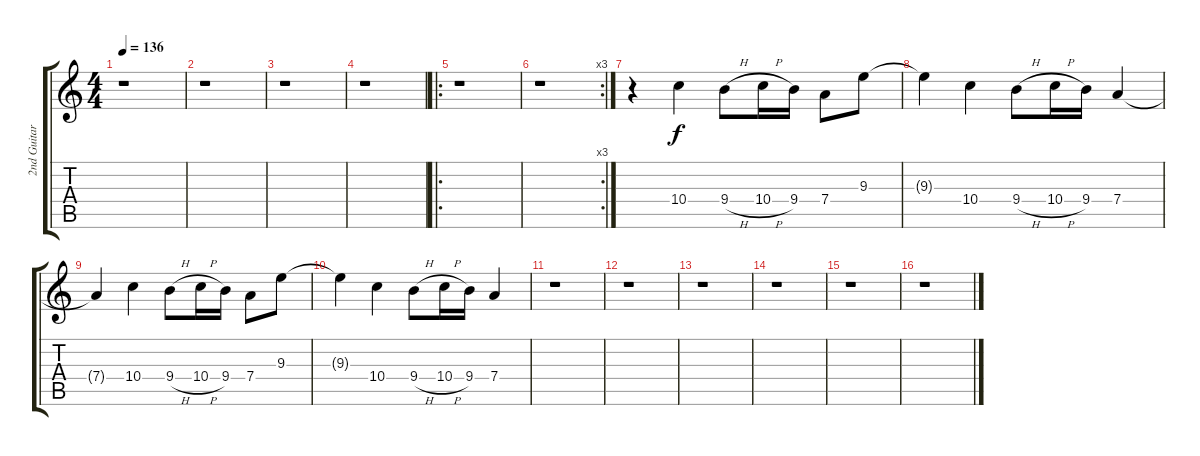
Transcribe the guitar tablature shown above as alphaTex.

\track ("2nd Guitar" "2nd Guitar") {instrument overdrivenguitar}
\staff {score tabs}
\tuning (E4 B3 G3 D3 A2 E2) {hide}
\ts (4 4)
\tempo 136
\clef g2
\ks c
r.1{dy f} |
r.1 |
r.1 |
r.1 |
\ro
r.1 |
\rc 3
r.1 |
r.4 10.4.4 9.4{h}.8 10.4{h}.16 9.4.16 7.4.8 9.3.8 |
9.3{t}.4 10.4.4 9.4{h}.8 10.4{h}.16 9.4.16 7.4.4 |
7.4{t}.4 10.4.4 9.4{h}.8 10.4{h}.16 9.4.16 7.4.8 9.3.8 |
9.3{t}.4 10.4.4 9.4{h}.8 10.4{h}.16 9.4.16 7.4.4 |
r.1 |
r.1 |
r.1 |
r.1 |
r.1 |
r.1
